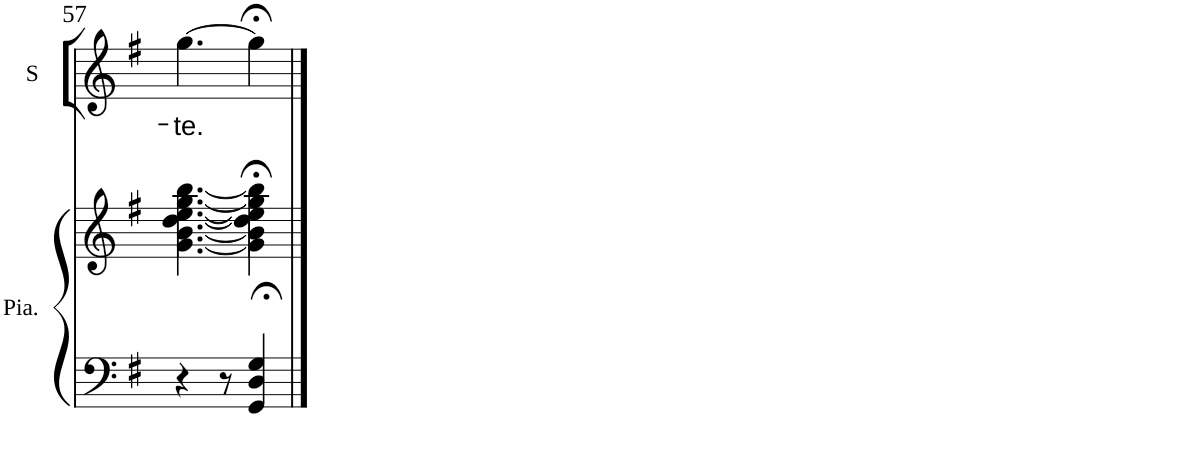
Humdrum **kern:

**kern	**kern	**kern	**text
*part2	*part2	*part1	*part1
*staff3	*staff2	*staff1	*staff1
*I"Piano	*	*I"Soprano	*
*I'Pia.	*	*I'S	*
!!LO:PB:g=z
*clefF4	*clefG2	*clefG2	*
*k[f#]	*k[f#]	*k[f#]	*
*M5/8	*M5/8	*M5/8	*
=57	=57	=57	=57
*	*^	*	*
!	!	!	!	!LO:LY:b
4r	[4.ee\ [4.gg\ [4.bb\	[4.g\ [4.b\ [4.dd\	[4.gg\	-te.
8r	.	.	.	.
4GG/;< 4D/;< 4G/;<	4ee\];< 4gg\];< 4bb\];<	4g\] 4b\] 4dd\]	4gg;<\]	.
*	*v	*v	*	*
==	==	==	==
*-	*-	*-	*-
